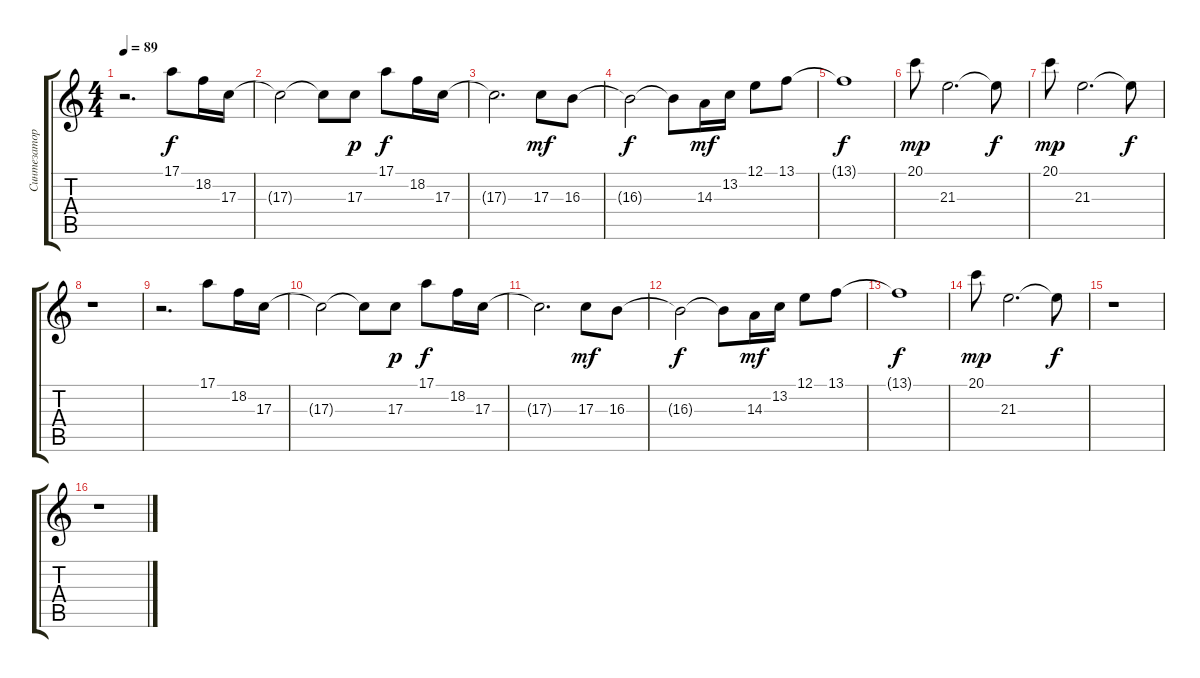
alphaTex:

\track ("Синтезатор " "Синтезатор") {instrument acousticgrandpiano}
\staff {score tabs}
\tuning (E4 B3 G3 D3 A2 E2) {hide}
\ts (4 4)
\tempo 89
\clef g2
\ks c
r.2{d dy f} 17.1.8 18.2.16 17.3.16 |
17.3{t}.2 17.3{t}.8 17.3.8{dy p} 17.1.8{dy f} 18.2.16 17.3.16 |
17.3{t}.2{d} 17.3.8{dy mf} 16.3.8 |
16.3{t}.2{dy f} 16.3{t}.8 14.3.16{dy mf} 13.2.16 12.1.8 13.1.8 |
13.1{t}.1{dy f} |
20.1.8{dy mp} 21.3.2{d} 21.3{t}.8{dy f} |
20.1.8{dy mp} 21.3.2{d} 21.3{t}.8{dy f} |
r.1 |
r.2{d} 17.1.8 18.2.16 17.3.16 |
17.3{t}.2 17.3{t}.8 17.3.8{dy p} 17.1.8{dy f} 18.2.16 17.3.16 |
17.3{t}.2{d} 17.3.8{dy mf} 16.3.8 |
16.3{t}.2{dy f} 16.3{t}.8 14.3.16{dy mf} 13.2.16 12.1.8 13.1.8 |
13.1{t}.1{dy f} |
20.1.8{dy mp} 21.3.2{d} 21.3{t}.8{dy f} |
r.1 |
r.1
